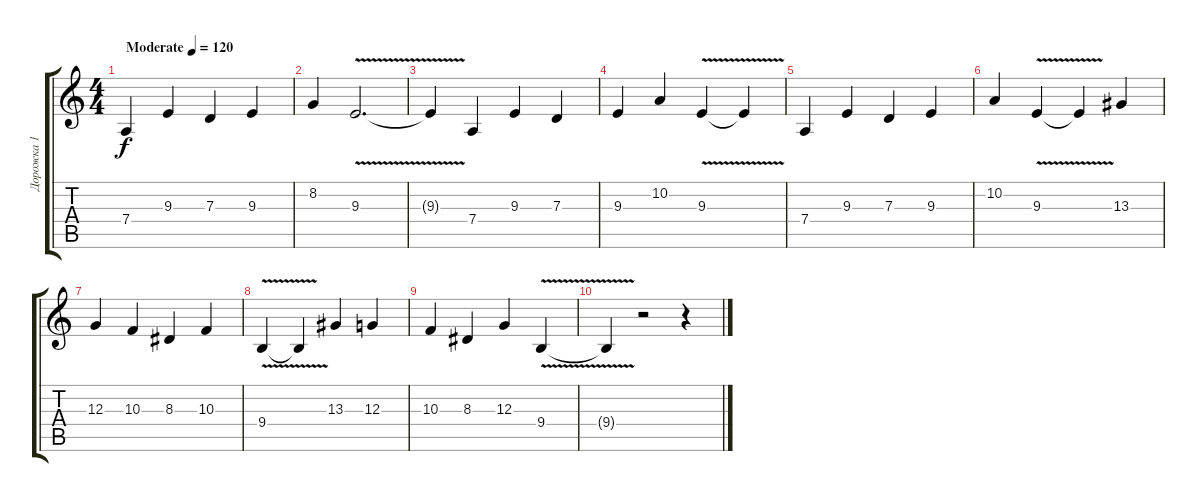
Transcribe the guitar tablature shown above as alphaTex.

\track ("Дорожка 1" "Дорожка 1") {instrument pad2warm}
\staff {score tabs}
\tuning (E4 B3 G3 D3 A2 E2) {hide}
\ts (4 4)
\tempo (120 "Moderate")
\clef g2
\ks c
7.4.4{dy f instrument pad2warm} 9.3.4 7.3.4 9.3.4 |
8.2.4 9.3{v}.2{d} |
9.3{t}.4 7.4.4 9.3.4 7.3.4 |
9.3.4 10.2.4 9.3{v}.4 9.3{t}.4 |
7.4.4 9.3.4 7.3.4 9.3.4 |
10.2.4 9.3{v}.4 9.3{t}.4 13.3.4 |
12.3.4 10.3.4 8.3.4 10.3.4 |
9.4{v}.4 9.4{t}.4 13.3.4 12.3.4 |
10.3.4 8.3.4 12.3.4 9.4{v}.4 |
9.4{t}.4 r.2 r.4
